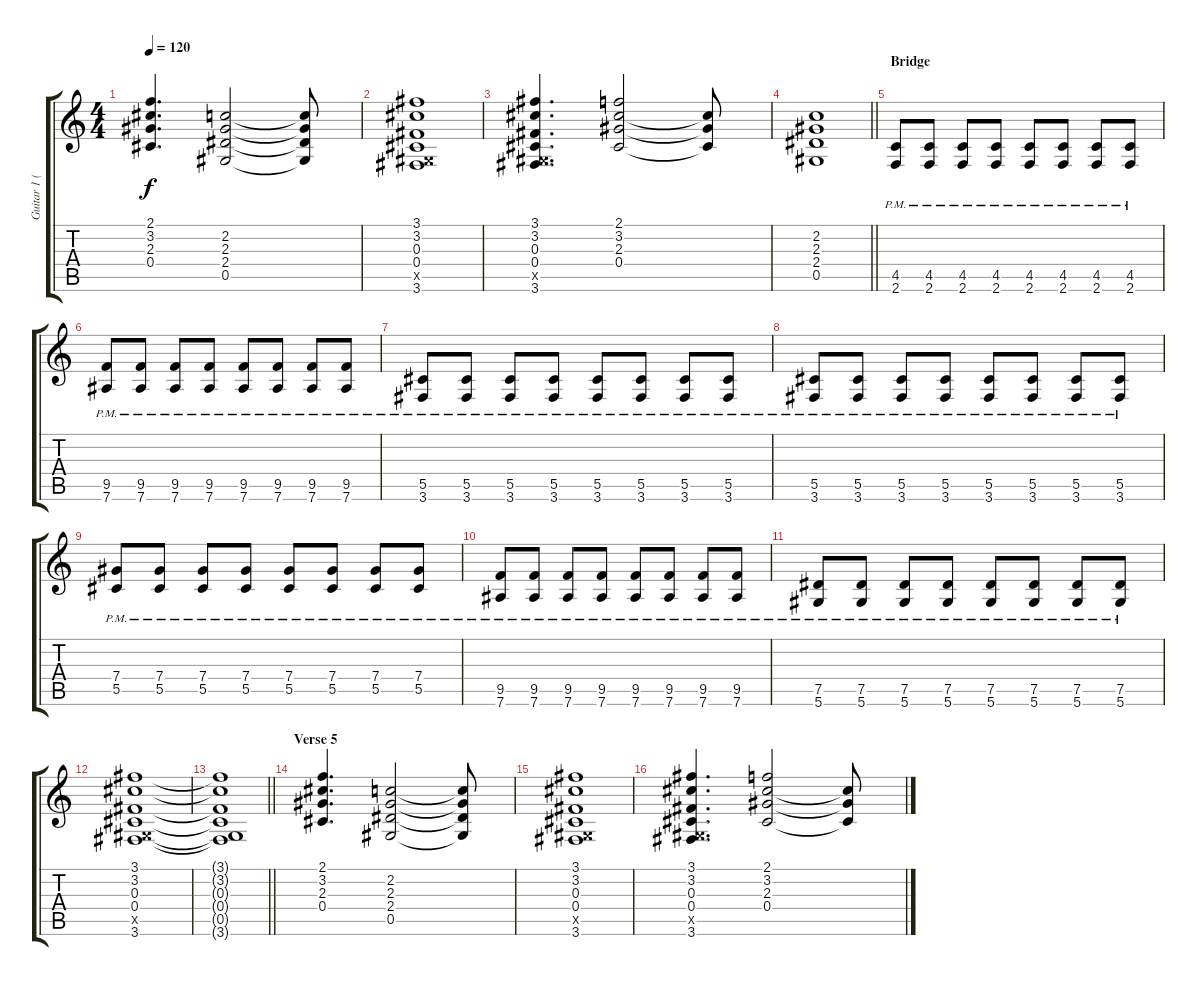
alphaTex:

\track ("Guitar 1 (Lead)" "Guitar 1 (") {instrument electricguitarclean}
\staff {score tabs}
\tuning (Eb4 Bb3 Gb3 Db3 Ab2 Eb2) {hide}
\ts (4 4)
\tempo 120
\clef g2
\ks c
(2.1 3.2 2.3 0.4).4{d dy f} (2.2 2.3 2.4 0.5).2 (2.2{t} 2.3{t} 2.4{t} 0.5{t}).8 |
(3.1 3.2 0.3 0.4 0.5{x} 3.6).1 |
(3.1 3.2 0.3 0.4 0.5{x} 3.6).4{d} (2.1 3.2 2.3 0.4).2 (3.2{t} 2.3{t} 0.4{t}).8 |
\barLineRight lightlight
(2.2 2.3 2.4 0.5).1 |
\section ("" "Bridge")
(4.5{pm} 2.6{pm}).8{volume 13} (4.5{pm} 2.6{pm}).8 (4.5{pm} 2.6{pm}).8 (4.5{pm} 2.6{pm}).8 (4.5{pm} 2.6{pm}).8 (4.5{pm} 2.6{pm}).8 (4.5{pm} 2.6{pm}).8 (4.5{pm} 2.6{pm}).8 |
(9.5{pm} 7.6{pm}).8 (9.5{pm} 7.6{pm}).8 (9.5{pm} 7.6{pm}).8 (9.5{pm} 7.6{pm}).8 (9.5{pm} 7.6{pm}).8 (9.5{pm} 7.6{pm}).8 (9.5{pm} 7.6{pm}).8 (9.5{pm} 7.6{pm}).8 |
(5.5{pm} 3.6{pm}).8 (5.5{pm} 3.6{pm}).8 (5.5{pm} 3.6{pm}).8 (5.5{pm} 3.6{pm}).8 (5.5{pm} 3.6{pm}).8 (5.5{pm} 3.6{pm}).8 (5.5{pm} 3.6{pm}).8 (5.5{pm} 3.6{pm}).8 |
(5.5{pm} 3.6{pm}).8 (5.5{pm} 3.6{pm}).8 (5.5{pm} 3.6{pm}).8 (5.5{pm} 3.6{pm}).8 (5.5{pm} 3.6{pm}).8 (5.5{pm} 3.6{pm}).8 (5.5{pm} 3.6{pm}).8 (5.5{pm} 3.6{pm}).8 |
(7.4{pm} 5.5{pm}).8 (7.4{pm} 5.5{pm}).8 (7.4{pm} 5.5{pm}).8 (7.4{pm} 5.5{pm}).8 (7.4{pm} 5.5{pm}).8 (7.4{pm} 5.5{pm}).8 (7.4{pm} 5.5{pm}).8 (7.4{pm} 5.5{pm}).8 |
(9.5{pm} 7.6{pm}).8 (9.5{pm} 7.6{pm}).8 (9.5{pm} 7.6{pm}).8 (9.5{pm} 7.6{pm}).8 (9.5{pm} 7.6{pm}).8 (9.5{pm} 7.6{pm}).8 (9.5{pm} 7.6{pm}).8 (9.5{pm} 7.6{pm}).8 |
(7.5{pm} 5.6{pm}).8 (7.5{pm} 5.6{pm}).8 (7.5{pm} 5.6{pm}).8 (7.5{pm} 5.6{pm}).8 (7.5{pm} 5.6{pm}).8 (7.5{pm} 5.6{pm}).8 (7.5{pm} 5.6{pm}).8 (7.5{pm} 5.6{pm}).8 |
(3.1 3.2 0.3 0.4 0.5{x} 3.6).1 |
\barLineRight lightlight
(3.1{t} 3.2{t} 0.3{t} 0.4{t} 0.5{t} 3.6{t}).1 |
\section ("" "Verse 5")
(2.1 3.2 2.3 0.4).4{d} (2.2 2.3 2.4 0.5).2 (2.2{t} 2.3{t} 2.4{t} 0.5{t}).8 |
(3.1 3.2 0.3 0.4 0.5{x} 3.6).1 |
(3.1 3.2 0.3 0.4 0.5{x} 3.6).4{d} (2.1 3.2 2.3 0.4).2 (3.2{t} 2.3{t} 0.4{t}).8
